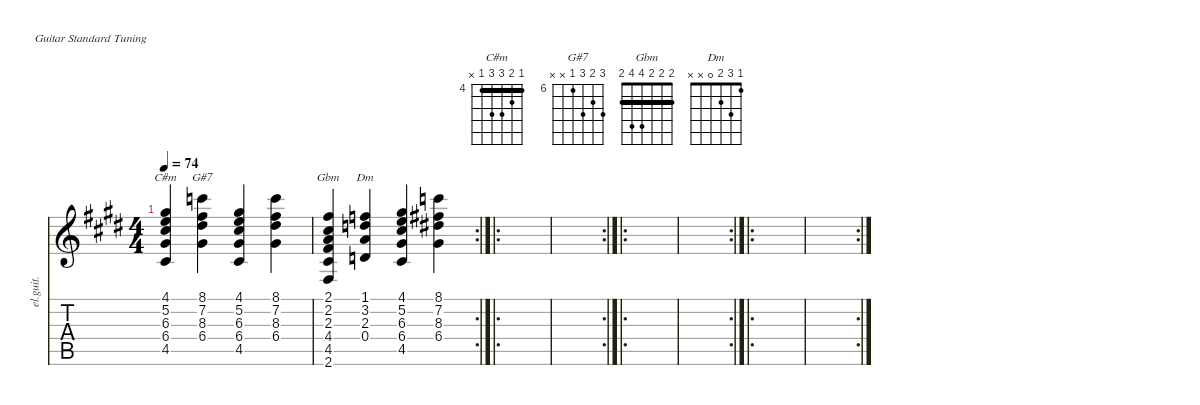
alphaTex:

\defaultSystemsLayout 4
\hideDynamics
\bracketExtendMode nobrackets
\otherSystemsTrackNameOrientation horizontal
\defaultBarNumberDisplay FirstOfSystem
\track ("Clean Guitar" "el.guit.") {mute instrument electricguitarclean}
\staff {score tabs}
\tuning (E4 B3 G3 D3 A2 E2)
\chord ("C#m" 4 5 6 6 4 x) {firstfret 4 showfingering false barre 4}
\chord ("G#7" 8 7 8 6 x x) {firstfret 6 showfingering false}
\chord ("Gbm" 2 2 2 4 4 2) {showfingering false barre (2 2 2)}
\chord ("Dm" 1 3 2 0 x x) {showfingering false}
\ts (4 4)
\tempo 74
\clef g2
\ks c#minor
(4.5{acc #} 6.4{acc #} 6.3{acc #} 5.2{acc forcenatural} 4.1{acc #}).4{ch "C#m" dy mf instrument electricguitarclean} (6.4{acc #} 8.3{acc #} 7.2{acc #} 8.1{acc forcenatural}).4{ch "G#7"} (4.5{acc #} 6.4{acc #} 6.3{acc #} 5.2{acc forcenatural} 4.1{acc #}).4 (6.4{acc #} 8.3{acc #} 7.2{acc #} 8.1{acc forcenatural}).4 |
\rc 2
(2.6{acc #} 4.5{acc #} 4.4{acc #} 2.3{acc forcenatural} 2.2{acc #} 2.1{acc #}).4{ch "Gbm"} (0.4{acc forcenatural} 2.3{acc forcenatural} 3.2{acc forcenatural} 1.1{acc forcenatural}).4{ch "Dm"} (4.5{acc #} 6.4{acc #} 6.3{acc #} 5.2{acc forcenatural} 4.1{acc #}).4 (6.4{acc #} 8.3{acc #} 7.2{acc #} 8.1{acc forcenatural}).4 |
\ro
|
\rc 2
|
\ro
|
\rc 2
|
\ro
|
\rc 2
